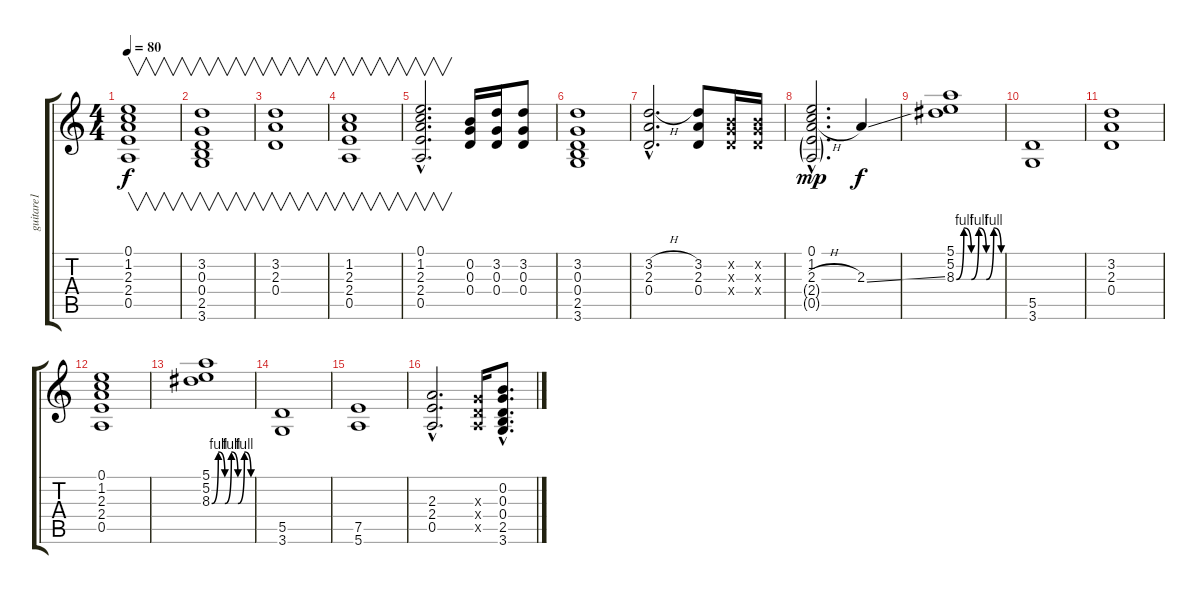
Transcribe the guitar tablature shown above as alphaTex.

\track ("guitare1" "guitare1") {instrument overdrivenguitar}
\staff {score tabs}
\tuning (E4 B3 G3 D3 A2 E2) {hide}
\ts (4 4)
\tempo 80
\clef g2
\ks c
(0.1 1.2 2.3 2.4 0.5).1{v dy f instrument overdrivenguitar} |
(3.2 0.3 0.4 2.5 3.6).1{v} |
(3.2 2.3 0.4).1{v} |
(1.2 2.3 2.4 0.5).1{v} |
(0.1{hac} 1.2{hac} 2.3{hac} 2.4{hac} 0.5{hac}).2{v d} (0.2 0.3 0.4).16 (3.2 0.3 0.4).16 (3.2 0.3 0.4).8 |
(3.2 0.3 0.4 2.5 3.6).1 |
(3.2{h hac} 2.3{hac} 0.4{hac}).2{d} (3.2 2.3 0.4).8 (0.2{x} 0.3{x} 0.4{x}).16 (0.2{x} 0.3{x} 0.4{x}).16 |
(0.1{hac} 1.2{hac} 2.3{h hac} 2.4{g hac} 0.5{g hac}).2{d dy mp} 2.3{ss}.4{dy f} |
(5.1 5.2 8.3{be (custom 0 0 10 4 20 0 30 4 40 0 50 4 60 0)}).1 |
(5.5 3.6).1 |
(3.2 2.3 0.4).1 |
(0.1 1.2 2.3 2.4 0.5).1 |
(5.1 5.2 8.3{be (custom 0 0 10 4 20 0 30 4 40 0 50 4 60 0)}).1 |
(5.5 3.6).1 |
(7.5 5.6).1 |
(2.3{hac} 2.4{hac} 0.5{hac}).2{d} (0.3{x} 0.4{x} 0.5{x}).16 (0.2{hac} 0.3{hac} 0.4{hac} 2.5{hac} 3.6{hac}).8{d}
